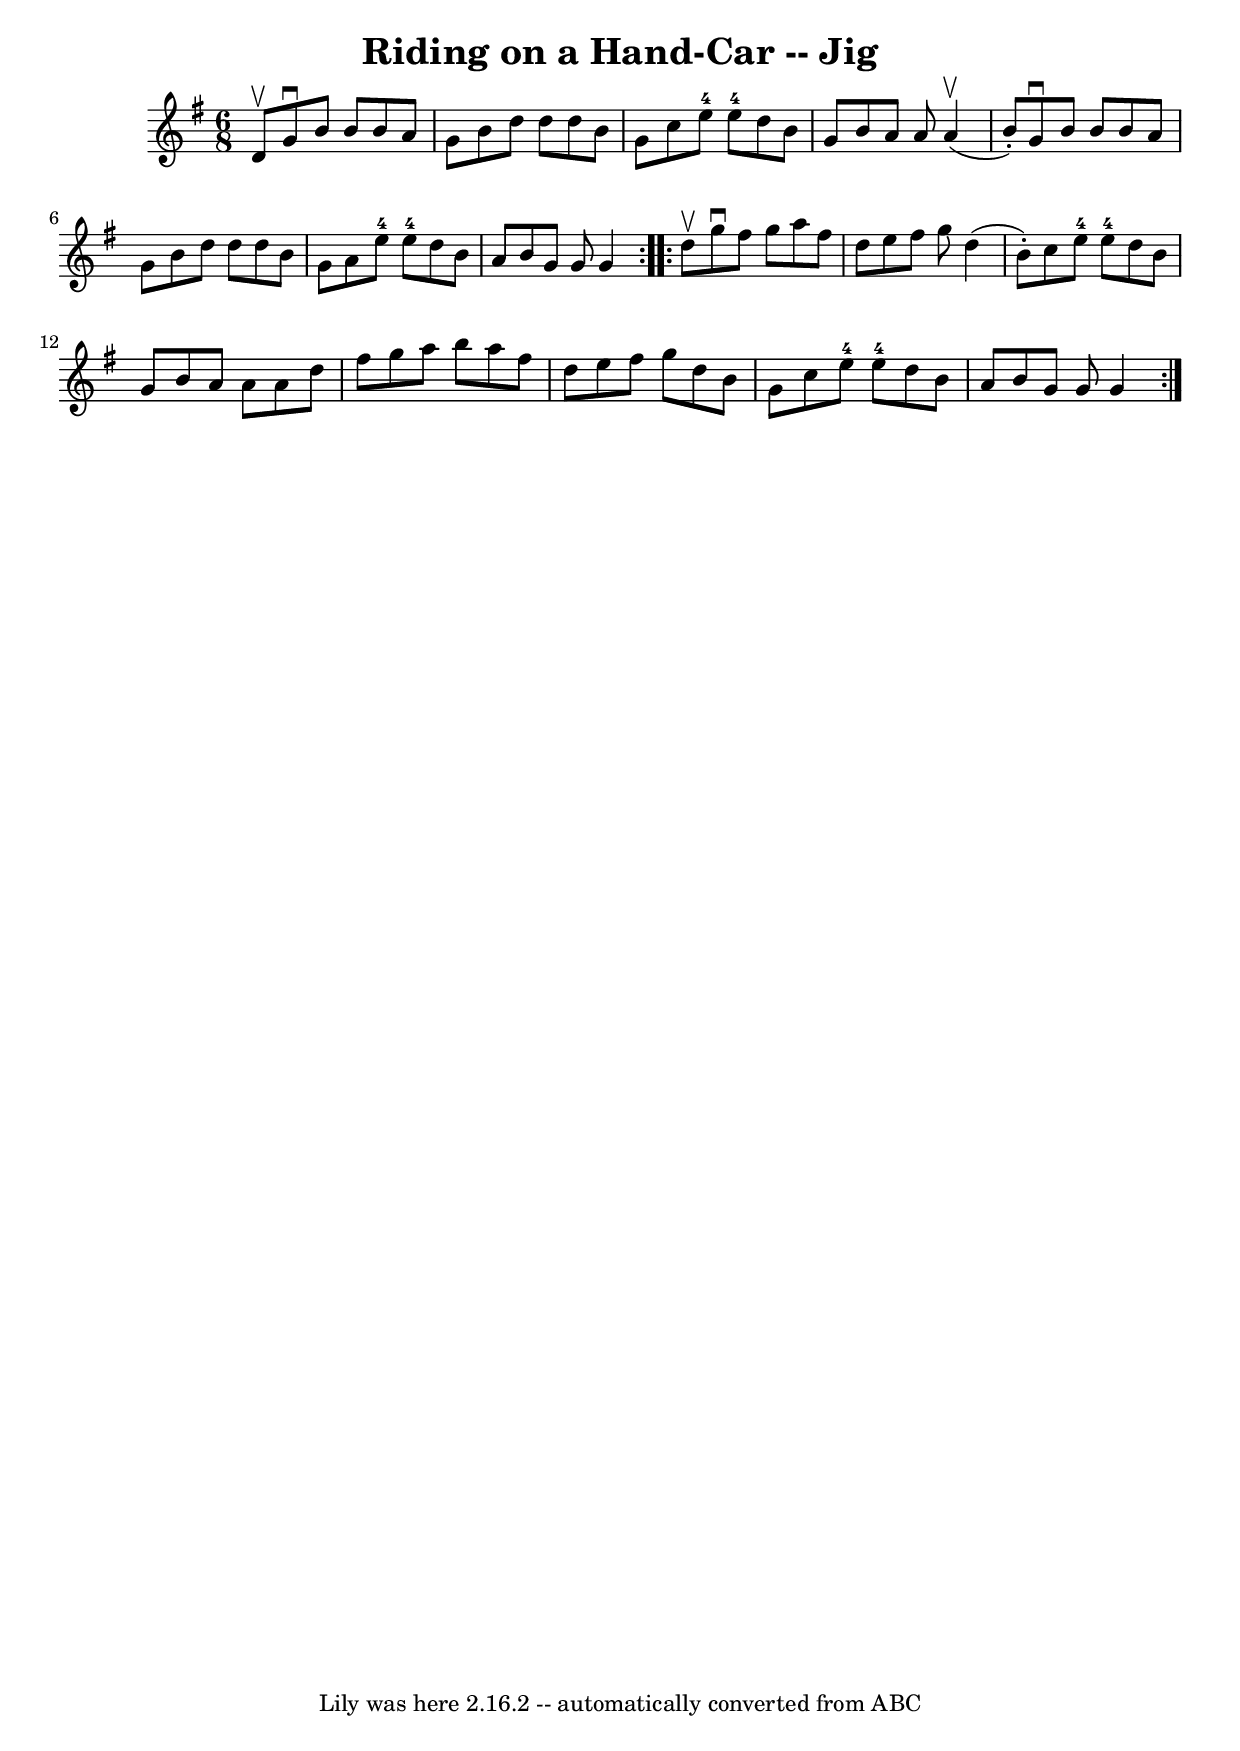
\version "2.16.2"
\include "Mammoth.ily"
\header {
  %% book = "Ryan's Mammoth Collection"
  crossRefNumber = "1"
  footnotes = ""
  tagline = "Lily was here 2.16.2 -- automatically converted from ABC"
  title = "Riding on a Hand-Car -- Jig"

}
voicedefault =  {



  \repeat volta 2 {

    \time 6/8 
    \key g \major
    d'8^\upbow |
    g'8^\downbow b'8 b'8    
    b'8 a'8 g'8  |
    b'8 d''8 d''8 d''8 b'8 g'8  
    |
    c''8 e''8-4 e''8-4 d''8 b'8 g'8  |
    b'8   
    a'8 a'8 a'4^\upbow(b'8 -.) |
    g'8^\downbow b'8 b'8 
    b'8 a'8 g'8  |
    b'8 d''8 d''8 d''8 b'8 g'8  
    |
    a'8 e''8-4 e''8-4 d''8 b'8 a'8  |
    b'8    
    g'8 g'8 g'4  
  } 
  \repeat volta 2 {
    d''8^\upbow |
    g''8 
    ^\downbow fis''8 g''8 a''8 fis''8 d''8  |
    e''8 fis''8 
    g''8 d''4 (b'8 -.) |
    c''8 e''8-4 e''8-4 d''8   
    b'8 g'8  |
    b'8 a'8 a'8 a'8 d''8 fis''8  |
    
    g''8 a''8 b''8 a''8 fis''8 d''8  |
    e''8 fis''8    
    g''8 d''8 b'8 g'8  |
    c''8 e''8-4 e''8-4 d''8    
    b'8 a'8  |
    b'8 g'8 g'8 g'4  
  }   

}

\score{
  <<

    \context Staff="default"
    {
      \voicedefault 
      
    }

  >>
  \layout {
    
  }
  \midi {
  }

}
